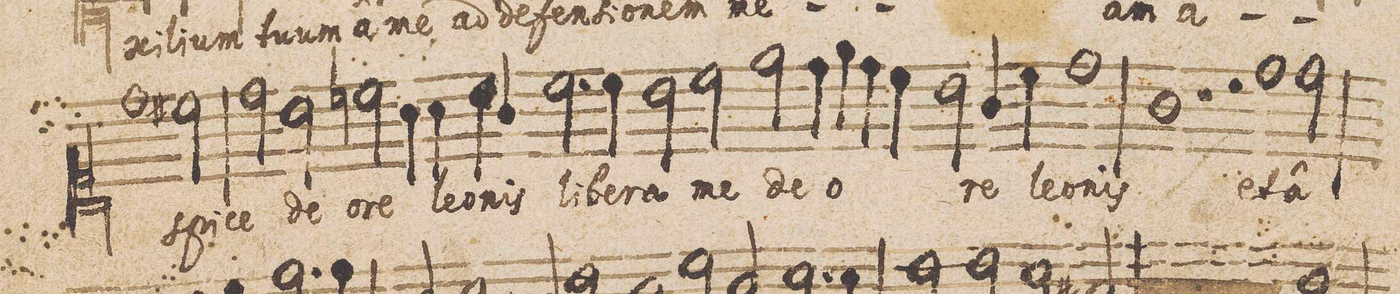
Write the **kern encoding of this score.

**kern	**text	**text
*I"Canto.	*	*
*clefC1	*	*
*k[]	*	*
*met(C|)	*	*
*M2/1	*	*
1dd\	.	.
=16-	=16-	=16-
2cc#X\	-spi-	.
2dd\	-ce	.
2b\	de	.
=17-	=17-	=17-
2ccn\	o-	.
4a\	-re	.
4a\	le-	.
4b\	-o-	.
4g/	-nis	.
2.cc\	li-	.
=18-	=18-	=18-
4cc\	-be-	.
2b\	-ra	.
2cc\	me	.
2ee\	de-	.
=19-	=19-	=19-
4dd\	-o-	.
4ee\	.	.
4dd\	.	.
4cc\	.	.
2b\	.	.
4g/	-re	.
4cc\	le-	.
=20-	=20-	=20-
1dd	-o-	.
1g	-nis	.
=21-	=21-	=21-
1r	.	.
2rcc	.	.
1dd\	et	.
=22-	=22-	=22-
2dd\	â	.
*-	*-	*-
